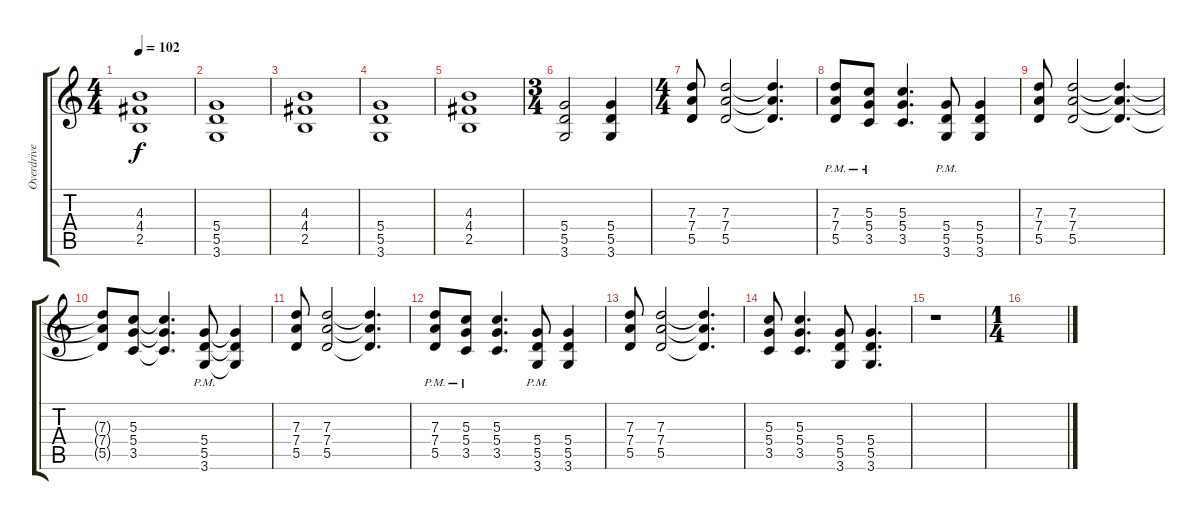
\track ("Overdrive" "Overdrive") {instrument overdrivenguitar}
\staff {score tabs}
\tuning (E4 B3 G3 D3 A2 E2) {hide}
\ts (4 4)
\tempo 102
\clef g2
\ks c
(4.3 4.4 2.5).1{dy f} |
(5.4 5.5 3.6).1 |
(4.3 4.4 2.5).1 |
(5.4 5.5 3.6).1 |
(4.3 4.4 2.5).1 |
\ts (3 4)
(5.4 5.5 3.6).2 (5.4 5.5 3.6).4 |
\ts (4 4)
(7.3 7.4 5.5).8 (7.3 7.4 5.5).2 (7.3{t} 7.4{t} 5.5{t}).4{d} |
(7.3{pm} 7.4 5.5).8 (5.3{pm} 5.4 3.5).8 (5.3 5.4 3.5).4{d} (5.4 5.5{pm} 3.6).8 (5.4 5.5 3.6).4 |
(7.3 7.4 5.5).8 (7.3 7.4 5.5).2 (7.3{t} 7.4{t} 5.5{t}).4{d} |
(7.3{t} 7.4{t} 5.5{t}).8 (5.3 5.4 3.5).8 (5.3{t} 5.4{t} 3.5{t}).4{d} (5.4 5.5{pm} 3.6).8 (5.4{t} 5.5{t} 3.6{t}).4 |
(7.3 7.4 5.5).8 (7.3 7.4 5.5).2 (7.3{t} 7.4{t} 5.5{t}).4{d} |
(7.3{pm} 7.4 5.5).8 (5.3{pm} 5.4 3.5).8 (5.3 5.4 3.5).4{d} (5.4 5.5{pm} 3.6).8 (5.4 5.5 3.6).4 |
(7.3 7.4 5.5).8 (7.3 7.4 5.5).2 (7.3{t} 7.4{t} 5.5{t}).4{d} |
(5.3 5.4 3.5).8 (5.3 5.4 3.5).4{d} (5.4 5.5 3.6).8 (5.4 5.5 3.6).4{d} |
r.1 |
\ts (1 4)
